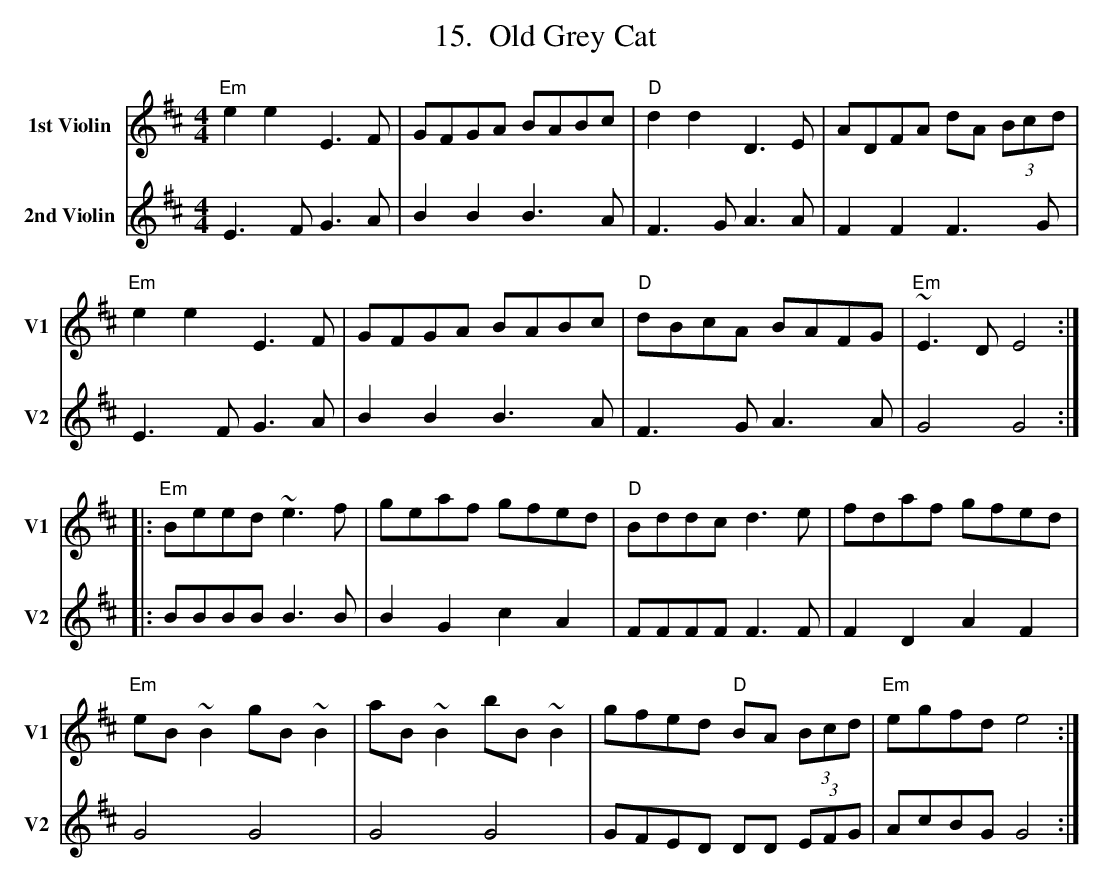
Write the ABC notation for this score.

X:1
T:Old Grey Cat
M:4/4
L:1/8
%%score 1 | 2
K:D
V:1 name="1st Violin" sname=V1
"Em"e2e2E3F|GFGA BABc|"D"d2d2D3E|ADFA dA (3Bcd|
"Em"e2e2E3F|GFGA BABc|"D"dBcA BAFG|"Em"~E3 DE4:|
|:"Em"Beed ~e3f|geaf gfed|"D"Bddcd3e|fdaf gfed|
"Em"eB~B2 gB~B2|aB~B2 bB~B2|gfed"D" BA (3Bcd|"Em"egfd e4:|
V:2 name="2nd Violin" sname=V2
E3F G3A|B2B2B3A|F3G A3 A|F2F2F3G|
E3F G3A|B2B2B3A|F3G A3 A|G4G4:|
|:BBBB B3B|B2G2c2A2|FFFF F3F|F2D2A2F2|
G4G4|G4G4|GFED DD (3EFG|AcBG G4:|
V:C clef=bass middle=D octave=-1 name=Cello sname=C
"Em"e2e2E3F|GFGA BABc|"D"d2d2D3E|ADFA dA (3Bcd|
"Em"e2e2E3F|GFGA BABc|"D"dBcA BAFG|"Em"~E3 DE4:|
|:"Em"Beed ~e3f|geaf gfed|"D"Bddcd3e|fdaf gfed|
"Em"eB~B2 gB~B2|aB~B2 bB~B2|gfed"D" BA (3Bcd|"Em"egfd e4:|
